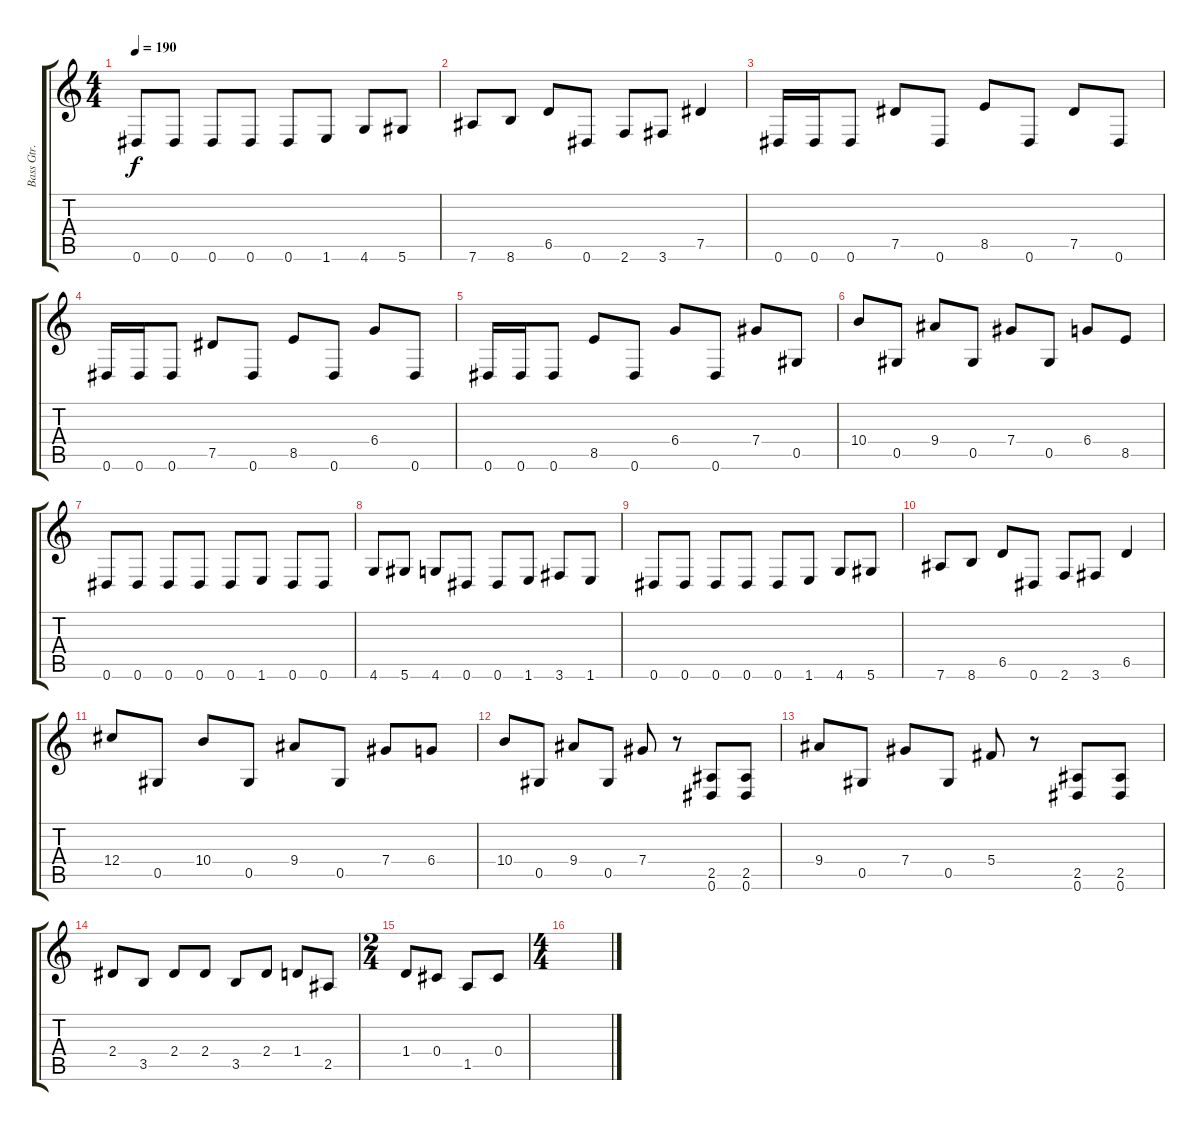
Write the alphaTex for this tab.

\track ("Bass Gtr." "Bass Gtr.") {instrument electricbassfinger}
\staff {score tabs}
\tuning (Eb4 Bb3 Gb3 Db3 Ab2 Eb2) {hide}
\ts (4 4)
\tempo 190
\clef g2
\ks c
0.6.8{dy f} 0.6.8 0.6.8 0.6.8 0.6.8 1.6.8 4.6.8 5.6.8 |
7.6.8 8.6.8 6.5.8 0.6.8 2.6.8 3.6.8 7.5.4 |
0.6.16 0.6.16 0.6.8 7.5.8 0.6.8 8.5.8 0.6.8 7.5.8 0.6.8 |
0.6.16 0.6.16 0.6.8 7.5.8 0.6.8 8.5.8 0.6.8 6.4.8 0.6.8 |
0.6.16 0.6.16 0.6.8 8.5.8 0.6.8 6.4.8 0.6.8 7.4.8 0.5.8 |
10.4.8 0.5.8 9.4.8 0.5.8 7.4.8 0.5.8 6.4.8 8.5.8 |
0.6.8 0.6.8 0.6.8 0.6.8 0.6.8 1.6.8 0.6.8 0.6.8 |
4.6.8 5.6.8 4.6.8 0.6.8 0.6.8 1.6.8 3.6.8 1.6.8 |
0.6.8 0.6.8 0.6.8 0.6.8 0.6.8 1.6.8 4.6.8 5.6.8 |
7.6.8 8.6.8 6.5.8 0.6.8 2.6.8 3.6.8 6.5.4 |
12.4.8 0.5.8 10.4.8 0.5.8 9.4.8 0.5.8 7.4.8 6.4.8 |
10.4.8 0.5.8 9.4.8 0.5.8 7.4.8 r.8 (2.5 0.6).8 (2.5 0.6).8 |
9.4.8 0.5.8 7.4.8 0.5.8 5.4.8 r.8 (2.5 0.6).8 (2.5 0.6).8 |
2.4.8 3.5.8 2.4.8 2.4.8 3.5.8 2.4.8 1.4.8 2.5.8 |
\ts (2 4)
1.4.8 0.4.8 1.5.8 0.4.8 |
\ts (4 4)
